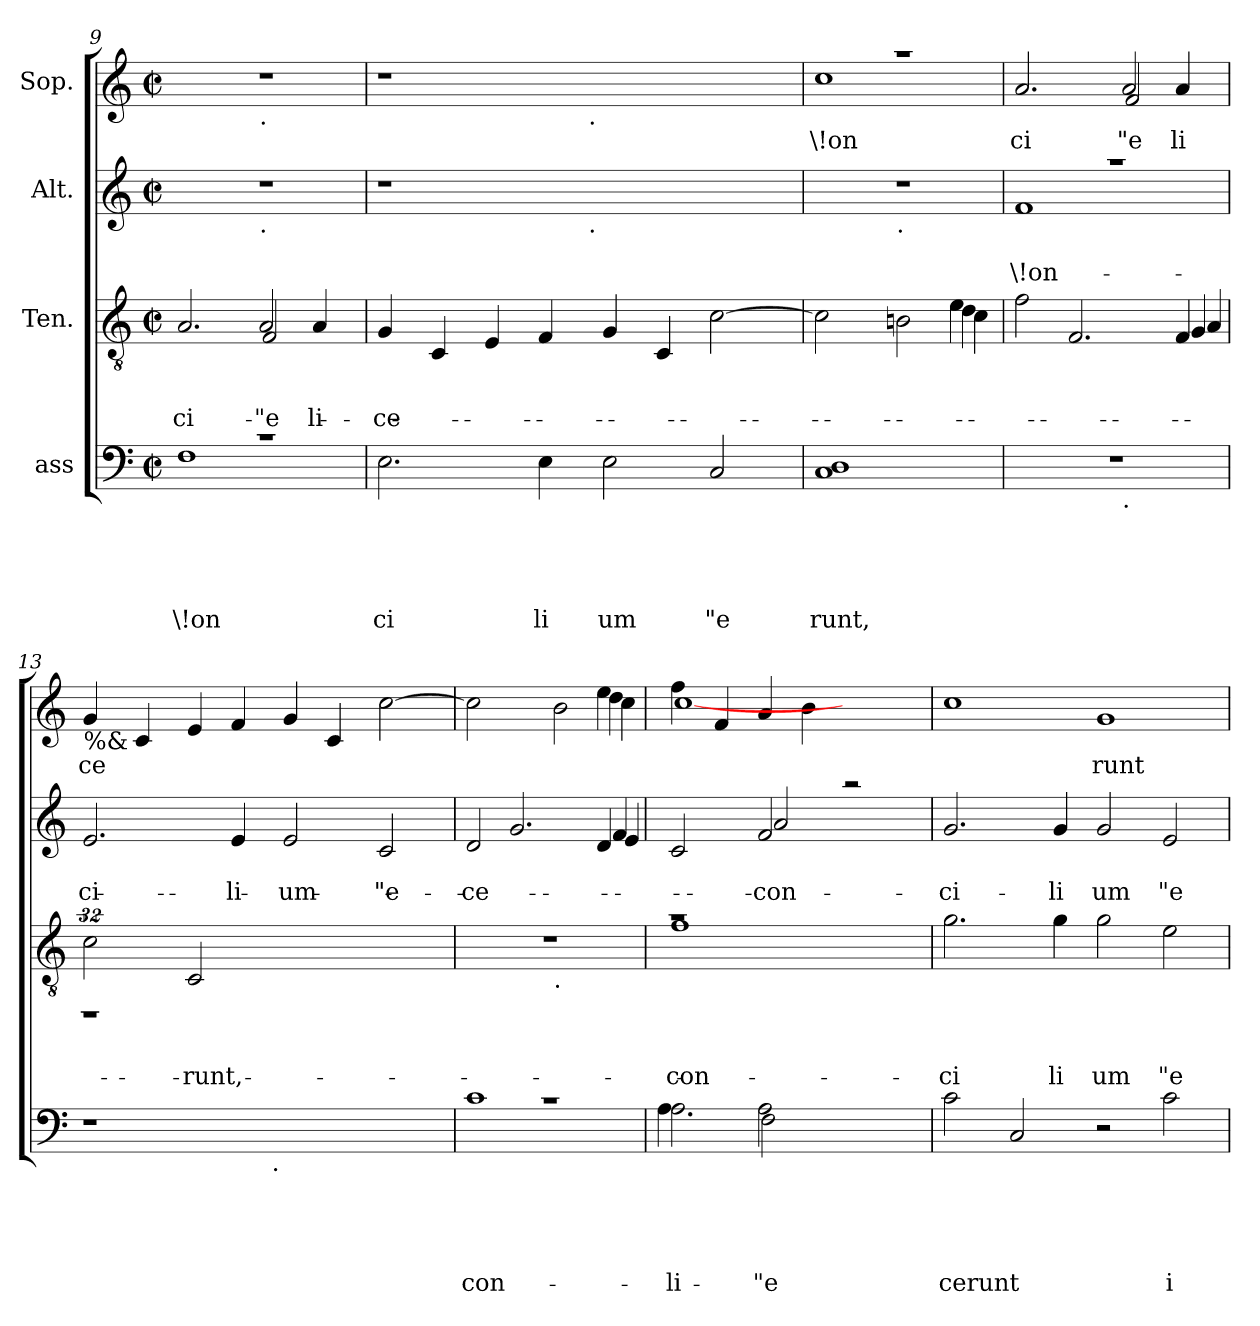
**kern	**text	**text	**text	**text	**text	**kern	**text	**text	**text	**kern	**text	**text	**kern	**text
*part4	*part4	*part4	*part4	*part4	*part4	*part3	*part3	*part3	*part3	*part2	*part2	*part2	*part1	*part1
*staff4	*staff4	*staff4	*staff4	*staff4	*staff4	*staff3	*staff3	*staff3	*staff3	*staff2	*staff2	*staff2	*staff1	*staff1
*I"ass	*	*	*	*	*	*I"Ten.	*	*	*	*I"Alt.	*	*	*I"Sop.	*
*clefF4	*	*	*	*	*	*clefGv2	*	*	*	*clefG2	*	*	*clefG2	*
*k[]	*	*	*	*	*	*k[]	*	*	*	*k[]	*	*	*k[]	*
*C:	*	*	*	*	*	*C:	*	*	*	*C:	*	*	*C:	*
*M2/2	*	*	*	*	*	*M2/2	*	*	*	*M2/2	*	*	*M2/2	*
*met(c|)	*	*	*	*	*	*met(c|)	*	*	*	*met(c|)	*	*	*met(c|)	*
=9	=9	=9	=9	=9	=9	=9	=9	=9	=9	=9	=9	=9	=9	=9
*^	*	*	*	*	*	*	*	*	*	*	*	*	*	*
!	!	!	!	!	!	!LO:LY:b	!	!	!	!LO:LY:b	!	!	!	!	!
*	*	*	*	*	*	*	*^	*	*	*	*^	*	*	*^	*
*	*	*	*	*	*	*	*	*^	*	*	*	*	*	*	*	*	*	*
1rc	1F	.	.	.	.	\!on	2.A/	2ryy	2ryy	.	.	-ci-	1r	2ryy	.	.	1r	2ryy	.
!	!	!	!	!	!	!	!	!	!	!	!	!	!	!	!	!	!	!LO:TX:b:t=.	!
!	!	!	!	!	!	!	!	!	!	!	!	!	!	!LO:TX:b:t=.	!	!	!	!	!
!	!	!	!	!	!	!	!	!	!	!	!	!LO:LY:b	!	!	!	!	!	!	!
!	!	!	!	!	!	!	!	!	!	!	!	!LO:LY:b	!	!	!	!	!	!	!
.	.	.	.	.	.	.	.	2A/	2F/	.	.	"e-	.	2ryy	.	.	.	2ryy	.
!	!	!	!	!	!	!	!	!	!	!	!	!LO:LY:b	!	!	!	!	!	!	!
.	.	.	.	.	.	.	4A/	.	.	.	.	-li-	.	.	.	.	.	.	.
*v	*v	*	*	*	*	*	*	*	*	*	*	*	*	*	*	*	*	*	*
*	*	*	*	*	*	*v	*v	*v	*	*	*	*	*	*	*	*	*	*
=10	=10	=10	=10	=10	=10	=10	=10	=10	=10	=10	=10	=10	=10	=10	=10	=10
!	!	!	!	!	!LO:LY:b	!	!	!	!LO:LY:b	!	!	!	!	!	!	!
2.E\	.	.	.	.	ci	4G/	.	.	-ce-	1r	2ryy	.	.	1r	2ryy	.
.	.	.	.	.	.	4C/	.	.	.	.	.	.	.	.	.	.
.	.	.	.	.	.	4E/	.	.	.	.	4...ryy	.	.	.	4...ryy	.
!	!	!	!	!	!LO:LY:b	!	!	!	!	!	!	!	!	!	!	!
4E\	.	.	.	.	li	4F/	.	.	.	.	.	.	.	.	.	.
!	!	!	!	!	!	!	!	!	!	!	!	!	!	!	!LO:TX:b:t=.	!
!	!	!	!	!	!	!	!	!	!	!	!LO:TX:b:t=.	!	!	!	!	!
.	.	.	.	.	.	.	.	.	.	.	1ryy	.	.	.	1ryy	.
!	!	!	!	!	!LO:LY:b	!	!	!	!	!	!	!	!	!	!	!
2E\	.	.	.	.	um	4G/	.	.	.	1ryy	.	.	.	1ryy	.	.
.	.	.	.	.	.	4C/	.	.	.	.	.	.	.	.	.	.
!	!	!	!	!	!LO:LY:b	!	!	!	!	!	!	!	!	!	!	!
2C/	.	.	.	.	"e	[>2c\	.	.	.	.	.	.	.	.	.	.
.	.	.	.	.	.	.	.	.	.	.	32ryy	.	.	.	32ryy	.
=11	=11	=11	=11	=11	=11	=11	=11	=11	=11	=11	=11	=11	=11	=11	=11	=11
!	!	!	!	!	!LO:LY:b	!	!	!	!	!	!	!	!	!	!	!LO:LY:b
*	*	*	*	*	*	*^	*	*	*	*	*	*	*	*	*	*
*	*	*	*	*	*	*	*^	*	*	*	*	*	*	*	*	*	*
*	*	*	*	*	*	*	*	*^	*	*	*	*	*	*	*	*	*	*
1C 1D	.	.	.	.	runt,	2c\]	2.ryy	2.ryy	2.ryy	.	.	.	1r	2ryy	.	.	1raa	1cc	\!on
!	!	!	!	!	!	!	!	!	!	!	!	!	!	!LO:TX:b:t=.	!	!	!	!	!
.	.	.	.	.	.	2Bn\	.	.	.	.	.	.	.	2ryy	.	.	.	.	.
.	.	.	.	.	.	.	4e\	4d\	4c\	.	.	.	.	.	.	.	.	.	.
*	*	*	*	*	*	*	*	*	*	*	*	*	*	*	*	*	*v	*v	*
=12	=12	=12	=12	=12	=12	=12	=12	=12	=12	=12	=12	=12	=12	=12	=12	=12	=12	=12
!	!	!	!	!	!	!	!	!	!	!	!	!	!	!	!	!LO:LY:b	!	!LO:LY:b
*^	*	*	*	*	*	*	*	*	*	*	*	*	*	*	*	*	*^	*
*	*	*	*	*	*	*	*	*	*	*	*	*	*	*	*	*	*	*	*^	*
1r	2ryy	.	.	.	.	.	2f\	4ryy	2.ryy	2.ryy	.	.	.	1raa	1f	.	\!on-	2.a/	2ryy	2ryy	ci
.	.	.	.	.	.	.	.	2.F/	.	.	.	.	.	.	.	.	.	.	.	.	.
!	!LO:TX:b:t=.	!	!	!	!	!	!	!	!	!	!	!	!	!	!	!	!	!	!	!	!
!	!	!	!	!	!	!	!	!	!	!	!	!	!	!	!	!	!	!	!	!	!LO:LY:b
!	!	!	!	!	!	!	!	!	!	!	!	!	!	!	!	!	!	!	!	!	!LO:LY:b
.	2ryy	.	.	.	.	.	4ryy	.	.	.	.	.	.	.	.	.	.	.	2a/	2f/	"e
!	!	!	!	!	!	!	!	!	!	!	!	!	!	!	!	!	!	!	!	!	!LO:LY:b
.	.	.	.	.	.	.	4F/	.	4G/	4A/	.	.	.	.	.	.	.	4a/	.	.	li
*	*	*	*	*	*	*	*	*	*	*	*	*	*	*v	*v	*	*	*	*	*	*
*	*	*	*	*	*	*	*	*	*	*	*	*	*	*	*	*	*v	*v	*v	*
!!LO:LB:g=z
=13	=13	=13	=13	=13	=13	=13	=13	=13	=13	=13	=13	=13	=13	=13	=13	=13	=13	=13
!	!	!	!	!	!	!	!	!	!	!	!	!	!	!	!	!	!LO:TX:b:t=%&	!
!	!	!	!	!	!	!	!	!	!LO:N:vis=1	!	!	!	!	!	!	!LO:LY:b	!	!LO:LY:b
*	*	*	*	*	*	*	*	*	*v	*v	*	*	*	*	*	*	*	*
1r	2ryy	.	.	.	.	.	32ryy	2c\	32%31r	.	.	.	2.e/	.	-ci-	4g/	ce
.	.	.	.	.	.	.	4..ryy	.	.	.	.	.	.	.	.	.	.
.	.	.	.	.	.	.	.	.	.	.	.	.	.	.	.	4c/	.
.	.	.	.	.	.	.	1ryy	.	.	.	.	.	.	.	.	.	.
!	!	!	!	!	!	!	!	!	!	!	!	!LO:LY:b	!	!	!	!	!
.	4...ryy	.	.	.	.	.	.	2C/	.	.	.	-runt,	.	.	.	4e/	.
!	!	!	!	!	!	!	!	!	!	!	!	!	!	!	!LO:LY:b	!	!
.	.	.	.	.	.	.	.	.	.	.	.	.	4e/	.	-li	4f/	.
!	!LO:TX:b:t=.	!	!	!	!	!	!	!	!	!	!	!	!	!	!	!	!
.	1ryy	.	.	.	.	.	.	.	1ryy	.	.	.	.	.	.	.	.
!	!	!	!	!	!	!	!	!	!	!	!	!	!	!	!LO:LY:b	!	!
1ryy	.	.	.	.	.	.	.	1ryy	.	.	.	.	2e/	.	um	4g/	.
.	.	.	.	.	.	.	.	.	.	.	.	.	.	.	.	4c/	.
.	.	.	.	.	.	.	2ryy	.	.	.	.	.	.	.	.	.	.
!	!	!	!	!	!	!	!	!	!	!	!	!	!	!	!LO:LY:b	!	!
.	.	.	.	.	.	.	.	.	.	.	.	.	2c/	.	"e-	[>2cc\	.
.	32ryy	.	.	.	.	.	32ryy	.	32ryy	.	.	.	.	.	.	.	.
=14	=14	=14	=14	=14	=14	=14	=14	=14	=14	=14	=14	=14	=14	=14	=14	=14	=14
!	!	!	!	!	!	!LO:LY:b	!	!	!	!	!	!	!	!	!LO:LY:b	!	!
*	*	*	*	*	*	*	*	*	*	*	*	*	*^	*	*	*^	*
*	*	*	*	*	*	*	*	*	*	*	*	*	*	*^	*	*	*	*^	*
*	*	*	*	*	*	*	*	*v	*v	*	*	*	*	*	*^	*	*	*	*	*^	*
1rc	1c	.	.	.	.	con-	1r	2ryy	.	.	.	2d/	4ryy	2.ryy	2.ryy	.	-ce-	2cc\]	2.ryy	2.ryy	2.ryy	.
.	.	.	.	.	.	.	.	.	.	.	.	.	2.g/	.	.	.	.	.	.	.	.	.
!	!	!	!	!	!	!	!	!LO:TX:b:t=.	!	!	!	!	!	!	!	!	!	!	!	!	!	!
.	.	.	.	.	.	.	.	2ryy	.	.	.	4ryy	.	.	.	.	.	2b\	.	.	.	.
.	.	.	.	.	.	.	.	.	.	.	.	4d/	.	4f/	4e/	.	.	.	4ee\	4dd\	4cc\	.
*v	*v	*	*	*	*	*	*	*	*	*	*	*	*	*	*	*	*	*	*	*	*	*
=15	=15	=15	=15	=15	=15	=15	=15	=15	=15	=15	=15	=15	=15	=15	=15	=15	=15	=15	=15	=15	=15
!	!	!	!	!	!LO:LY:b	!	!	!	!	!	!	!	!	!	!	!	!	!	!	!	!
*^	*	*	*	*	*	*	*	*	*	*	*	*	*	*	*	*	*	*	*	*	*
!	!	!	!	!	!	!LO:LY:b	!	!	!	!	!LO:LY:b	!	!	!	!	!	!	!	!	!	!	!
*	*	*	*	*	*	*	*	*	*	*	*	*	*v	*v	*v	*	*	*	*	*	*	*
*	*^	*	*	*	*	*	*	*	*	*	*	*	*	*	*	*	*v	*v	*v	*
2.A\	4A\	2ryy	.	.	.	.	-li	1ra	1f	.	.	con	2c/	2ryy	.	.	4ff\	[>1cc	.
.	4ryy	.	.	.	.	.	.	.	.	.	.	.	.	.	.	.	4f/	.	.
!	!	!	!	!	!	!	!LO:LY:b	!	!	!	!	!	!	!	!	!	!	!	!
!	!	!	!	!	!	!	!LO:LY:b	!	!	!	!	!	!	!	!	!LO:LY:b	!	!	!
!	!	!	!	!	!	!	!	!	!	!	!	!	!	!	!	!LO:LY:b	!	!	!
.	2A\	2F\	.	.	.	.	"e-	.	.	.	.	.	2f/	2a/	.	con-	4a/	.	.
2ryy	.	.	.	.	.	.	.	.	.	.	.	.	.	.	.	.	4b\	.	.
.	2ryy	2ryy	.	.	.	.	.	2ryy	2ryy	.	.	.	2raa	2ryy	.	.	2ryy	2ryy	.
4ryy	.	.	.	.	.	.	.	.	.	.	.	.	.	.	.	.	.	.	.
*v	*v	*v	*	*	*	*	*	*	*	*	*	*	*v	*v	*	*	*v	*v	*
*	*	*	*	*	*	*v	*v	*	*	*	*	*	*	*	*
=16	=16	=16	=16	=16	=16	=16	=16	=16	=16	=16	=16	=16	=16	=16
!	!	!	!	!	!LO:LY:b	!	!	!	!LO:LY:b	!	!	!LO:LY:b	!	!
2c\	.	.	.	.	-cerunt	2.g\	.	.	ci	2.g/	.	-ci-	1cc	.
2C/	.	.	.	.	.	.	.	.	.	.	.	.	.	.
!	!	!	!	!	!	!	!	!	!LO:LY:b	!	!	!LO:LY:b	!	!
.	.	.	.	.	.	4g\	.	.	li	4g/	.	-li	.	.
!	!	!	!	!	!	!	!	!	!LO:LY:b	!	!	!LO:LY:b	!	!LO:LY:b
2r	.	.	.	.	.	2g\	.	.	um	2g/	.	um	1g	runt
!	!	!	!	!	!LO:LY:b:rj	!	!	!	!LO:LY:b	!	!	!LO:LY:b	!	!
2c\	.	.	.	.	i-	2e\	.	.	"e	2e/	.	"e-	.	.
=	=	=	=	=	=	=	=	=	=	=	=	=	=	=
*-	*-	*-	*-	*-	*-	*-	*-	*-	*-	*-	*-	*-	*-	*-
